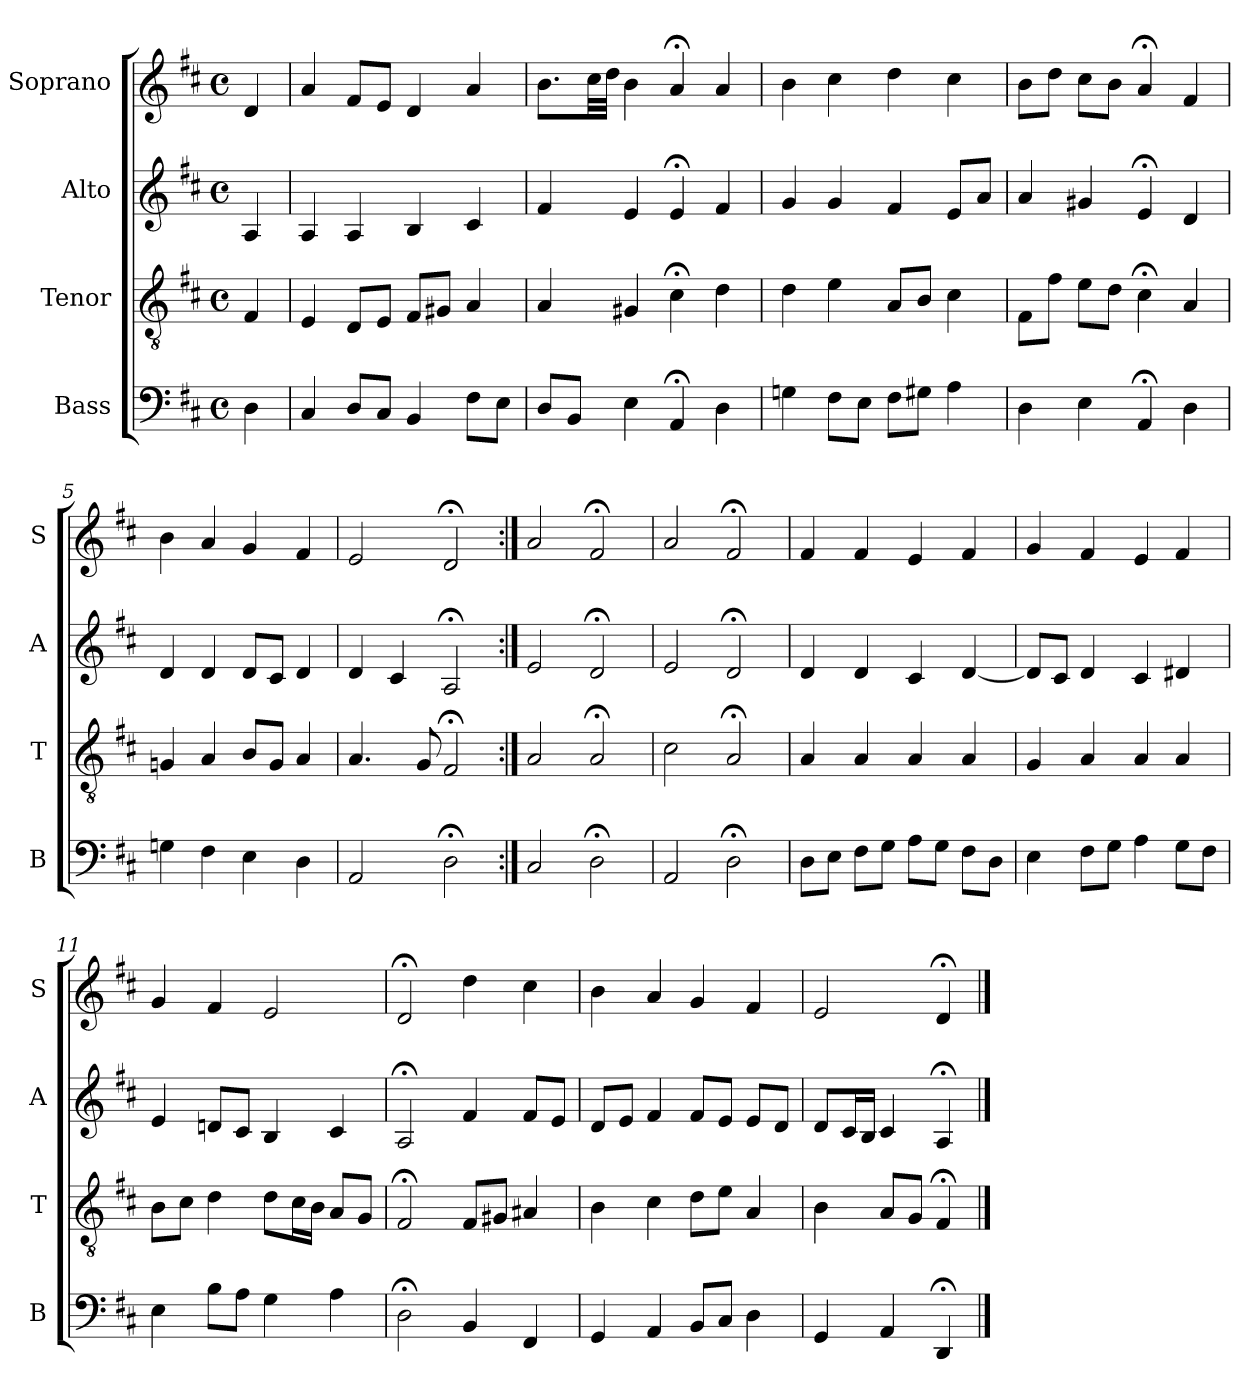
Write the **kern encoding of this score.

**kern	**kern	**kern	**kern
*part4	*part3	*part2	*part1
*staff4	*staff3	*staff2	*staff1
*I"Bass	*I"Tenor	*I"Alto	*I"Soprano
*I'B	*I'T	*I'A	*I'S
*clefF4	*clefGv2	*clefG2	*clefG2
*k[f#c#]	*k[f#c#]	*k[f#c#]	*k[f#c#]
*D:	*D:	*D:	*D:
*M4/4	*M4/4	*M4/4	*M4/4
*met(c)	*met(c)	*met(c)	*met(c)
*MM100	*MM100	*MM100	*MM100
=	=	=	=
4D	4F#	4A	4d
=1	=1	=1	=1
4C#	4E	4A	4a
8DL	8DL	4A	8f#L
8C#J	8EJ	.	8eJ
4BB	8F#L	4B	4d
.	8G#XJ	.	.
8F#L	4A	4c#	4a
8EJ	.	.	.
=2	=2	=2	=2
8DL	4A	4f#	8.bL
8BBJ	.	.	.
.	.	.	32cc#LL
.	.	.	32ddJJJ
4E	4G#X	4e	4b
4AA;<	4c#;<	4e;<	4a;<
4D	4d	4f#	4a
=3	=3	=3	=3
4Gn	4d	4g	4b
8F#L	4e	4g	4cc#
8EJ	.	.	.
8F#L	8AL	4f#	4dd
8G#XJ	8BJ	.	.
4A	4c#	8eL	4cc#
.	.	8aJ	.
=4	=4	=4	=4
4D	8F#L	4a	8bL
.	8f#J	.	8ddJ
4E	8eL	4g#X	8cc#L
.	8dJ	.	8bJ
4AA;<	4c#;<	4e;<	4a;<
4D	4A	4d	4f#
=5	=5	=5	=5
4Gn	4Gn	4d	4b
4F#	4A	4d	4a
4E	8BL	8dL	4g
.	8GJ	8c#J	.
4D	4A	4d	4f#
=6	=6	=6	=6
2AA	4.A	4d	2e
.	.	4c#	.
.	8G	.	.
2D;<	2F#;<i	2A;<i	2d;<
=7:|!	=7:|!	=7:|!	=7:|!
2C#	2Ai	2ei	2a
2D;<	2A;<	2d;<	2f#;<
=8	=8	=8	=8
2AA	2c#	2e	2a
2D;<	2A;<	2d;<	2f#;<
=9	=9	=9	=9
8DL	4A	4d	4f#
8EJ	.	.	.
8F#L	4A	4d	4f#
8GJ	.	.	.
8AL	4A	4c#	4e
8GJ	.	.	.
8F#L	4A	[4d	4f#
8DJ	.	.	.
=10	=10	=10	=10
4E	4G	8dL]	4g
.	.	8c#J	.
8F#L	4A	4d	4f#
8GJ	.	.	.
4A	4A	4c#	4e
8GL	4A	4d#X	4f#
8F#J	.	.	.
=11	=11	=11	=11
4E	8BL	4e	4g
.	8c#J	.	.
8BL	4d	8dnL	4f#
8AJ	.	8c#J	.
4G	8dL	4B	2e
.	16c#L	.	.
.	16BJJ	.	.
4A	8AL	4c#	.
.	8GJ	.	.
=12	=12	=12	=12
2D;<	2F#;<	2A;<	2d;<
4BB	8F#L	4f#	4dd
.	8G#XJ	.	.
4FF#	4A#X	8f#L	4cc#
.	.	8eJ	.
=13	=13	=13	=13
4GG	4B	8dL	4b
.	.	8eJ	.
4AA	4c#	4f#	4a
8BBL	8dL	8f#L	4g
8C#J	8eJ	8eJ	.
4D	4A	8eL	4f#
.	.	8dJ	.
=14	=14	=14	=14
4GG	4B	8dL	2e
.	.	16c#L	.
.	.	16BJJ	.
4AA	8AL	4c#	.
.	8GJ	.	.
4DD;<	4F#;<	4A;<	4d;<
==	==	==	==
*-	*-	*-	*-
